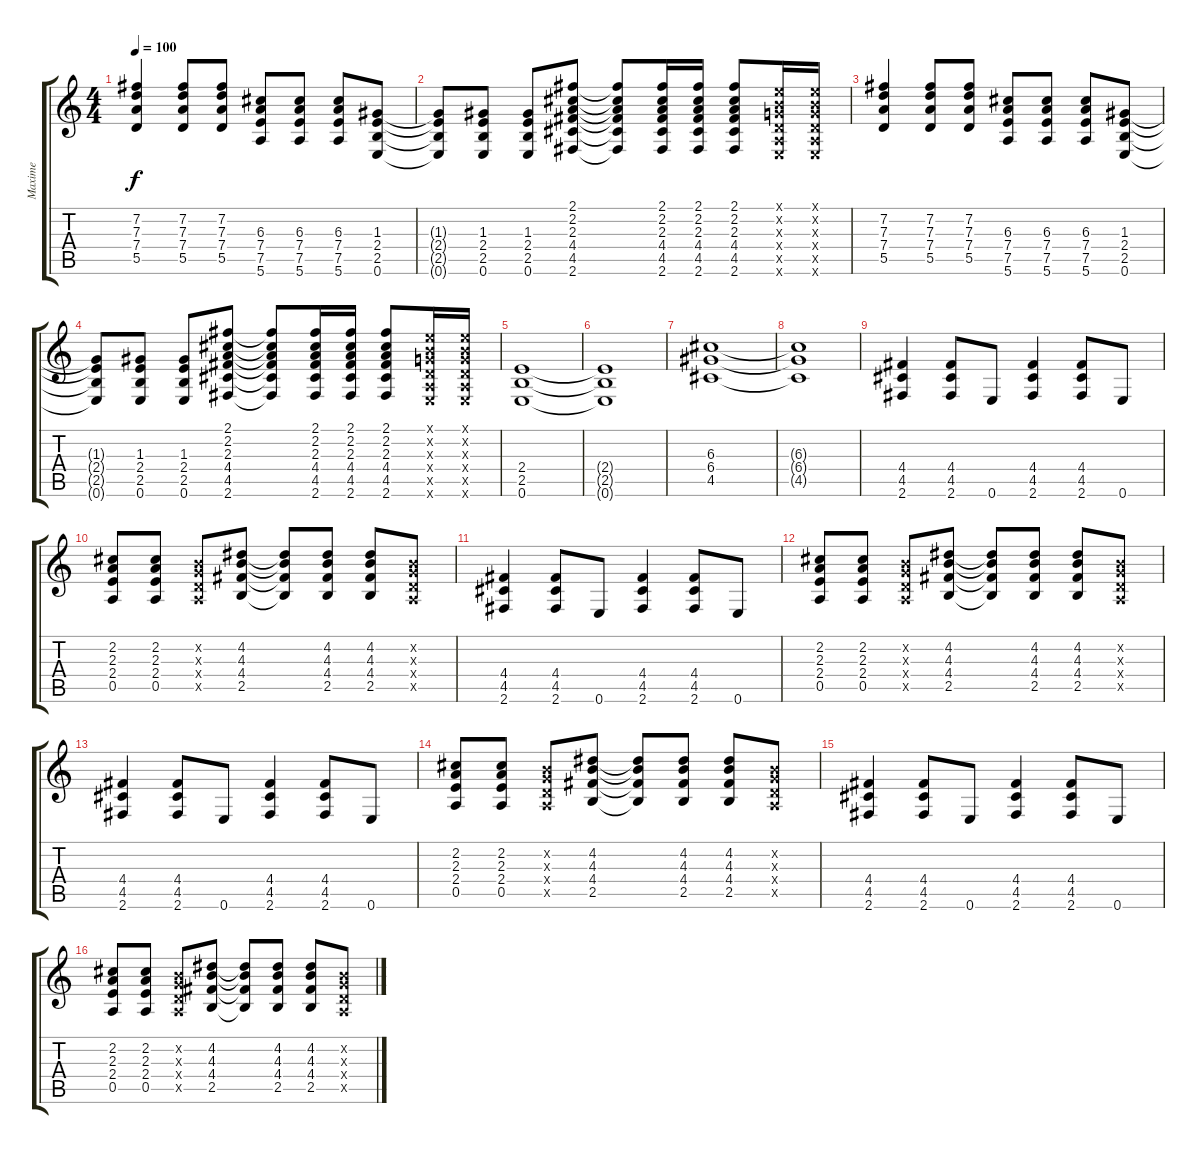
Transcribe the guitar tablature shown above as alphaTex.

\track ("Maxime" "Maxime") {instrument distortionguitar}
\staff {score tabs}
\tuning (E4 B3 G3 D3 A2 E2) {hide}
\ts (4 4)
\tempo 100
\clef g2
\ks c
(7.2 7.3 7.4 5.5).4{dy f} (7.2 7.3 7.4 5.5).8 (7.2 7.3 7.4 5.5).8 (6.3 7.4 7.5 5.6).8 (6.3 7.4 7.5 5.6).8 (6.3 7.4 7.5 5.6).8 (1.3 2.4 2.5 0.6).8 |
(1.3{t} 2.4{t} 2.5{t} 0.6{t}).8 (1.3 2.4 2.5 0.6).8 (1.3 2.4 2.5 0.6).8 (2.1 2.2 2.3 4.4 4.5 2.6).8 (2.1{t} 2.2{t} 2.3{t} 4.4{t} 4.5{t} 2.6{t}).8 (2.1 2.2 2.3 4.4 4.5 2.6).16 (2.1 2.2 2.3 4.4 4.5 2.6).16 (2.1 2.2 2.3 4.4 4.5 2.6).8 (0.1{x} 0.2{x} 0.3{x} 0.4{x} 0.5{x} 0.6{x}).16 (0.1{x} 0.2{x} 0.3{x} 0.4{x} 0.5{x} 0.6{x}).16 |
(7.2 7.3 7.4 5.5).4 (7.2 7.3 7.4 5.5).8 (7.2 7.3 7.4 5.5).8 (6.3 7.4 7.5 5.6).8 (6.3 7.4 7.5 5.6).8 (6.3 7.4 7.5 5.6).8 (1.3 2.4 2.5 0.6).8 |
(1.3{t} 2.4{t} 2.5{t} 0.6{t}).8 (1.3 2.4 2.5 0.6).8 (1.3 2.4 2.5 0.6).8 (2.1 2.2 2.3 4.4 4.5 2.6).8 (2.1{t} 2.2{t} 2.3{t} 4.4{t} 4.5{t} 2.6{t}).8 (2.1 2.2 2.3 4.4 4.5 2.6).16 (2.1 2.2 2.3 4.4 4.5 2.6).16 (2.1 2.2 2.3 4.4 4.5 2.6).8 (0.1{x} 0.2{x} 0.3{x} 0.4{x} 0.5{x} 0.6{x}).16 (0.1{x} 0.2{x} 0.3{x} 0.4{x} 0.5{x} 0.6{x}).16 |
(2.4 2.5 0.6).1 |
(2.4{t} 2.5{t} 0.6{t}).1 |
(6.3 6.4 4.5).1 |
(6.3{t} 6.4{t} 4.5{t}).1 |
(4.4 4.5 2.6).4 (4.4 4.5 2.6).8 0.6.8 (4.4 4.5 2.6).4 (4.4 4.5 2.6).8 0.6.8 |
(2.2 2.3 2.4 0.5).8 (2.2 2.3 2.4 0.5).8 (0.2{x} 0.3{x} 0.4{x} 0.5{x}).8 (4.2 4.3 4.4 2.5).8 (4.2{t} 4.3{t} 4.4{t} 2.5{t}).8 (4.2 4.3 4.4 2.5).8 (4.2 4.3 4.4 2.5).8 (0.2{x} 0.3{x} 0.4{x} 0.5{x}).8 |
(4.4 4.5 2.6).4 (4.4 4.5 2.6).8 0.6.8 (4.4 4.5 2.6).4 (4.4 4.5 2.6).8 0.6.8 |
(2.2 2.3 2.4 0.5).8 (2.2 2.3 2.4 0.5).8 (0.2{x} 0.3{x} 0.4{x} 0.5{x}).8 (4.2 4.3 4.4 2.5).8 (4.2{t} 4.3{t} 4.4{t} 2.5{t}).8 (4.2 4.3 4.4 2.5).8 (4.2 4.3 4.4 2.5).8 (0.2{x} 0.3{x} 0.4{x} 0.5{x}).8 |
(4.4 4.5 2.6).4 (4.4 4.5 2.6).8 0.6.8 (4.4 4.5 2.6).4 (4.4 4.5 2.6).8 0.6.8 |
(2.2 2.3 2.4 0.5).8 (2.2 2.3 2.4 0.5).8 (0.2{x} 0.3{x} 0.4{x} 0.5{x}).8 (4.2 4.3 4.4 2.5).8 (4.2{t} 4.3{t} 4.4{t} 2.5{t}).8 (4.2 4.3 4.4 2.5).8 (4.2 4.3 4.4 2.5).8 (0.2{x} 0.3{x} 0.4{x} 0.5{x}).8 |
(4.4 4.5 2.6).4 (4.4 4.5 2.6).8 0.6.8 (4.4 4.5 2.6).4 (4.4 4.5 2.6).8 0.6.8 |
(2.2 2.3 2.4 0.5).8 (2.2 2.3 2.4 0.5).8 (0.2{x} 0.3{x} 0.4{x} 0.5{x}).8 (4.2 4.3 4.4 2.5).8 (4.2{t} 4.3{t} 4.4{t} 2.5{t}).8 (4.2 4.3 4.4 2.5).8 (4.2 4.3 4.4 2.5).8 (0.2{x} 0.3{x} 0.4{x} 0.5{x}).8
